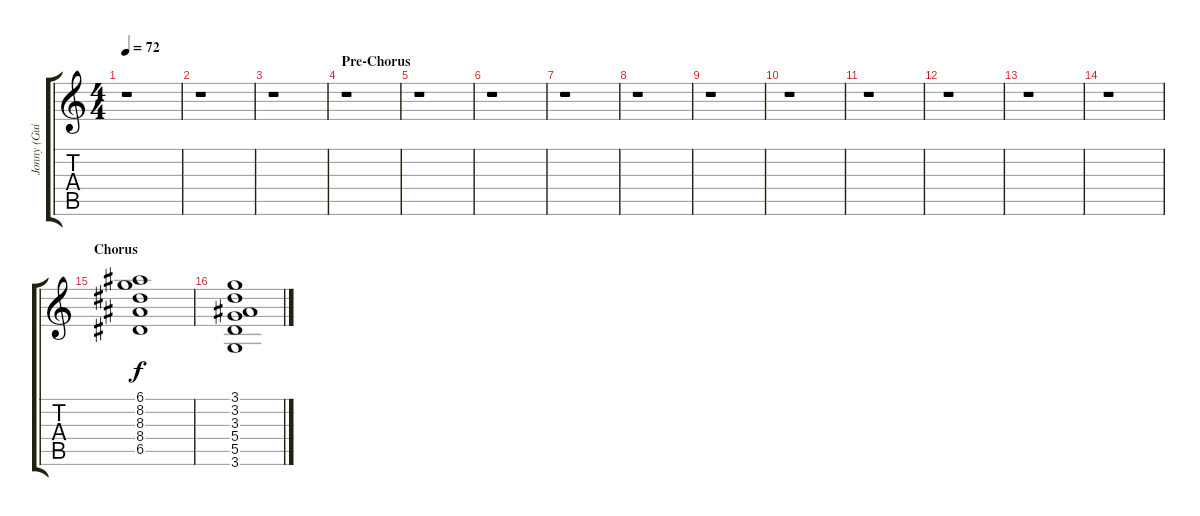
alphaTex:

\track ("Jonny (Guitar)" "Jonny (Gui") {instrument electricguitarjazz}
\staff {score tabs}
\tuning (E4 B3 G3 D3 A2 E2) {hide}
\ts (4 4)
\tempo 72
\clef g2
\ks c
r.1{dy f} |
r.1 |
r.1 |
\section ("" "Pre-Chorus")
r.1 |
r.1 |
r.1 |
r.1 |
r.1 |
r.1 |
r.1 |
r.1 |
r.1 |
r.1 |
r.1 |
\section ("" "Chorus")
(6.1 8.2 8.3 8.4 6.5).1 |
(3.1 3.2 3.3 5.4 5.5 3.6).1
